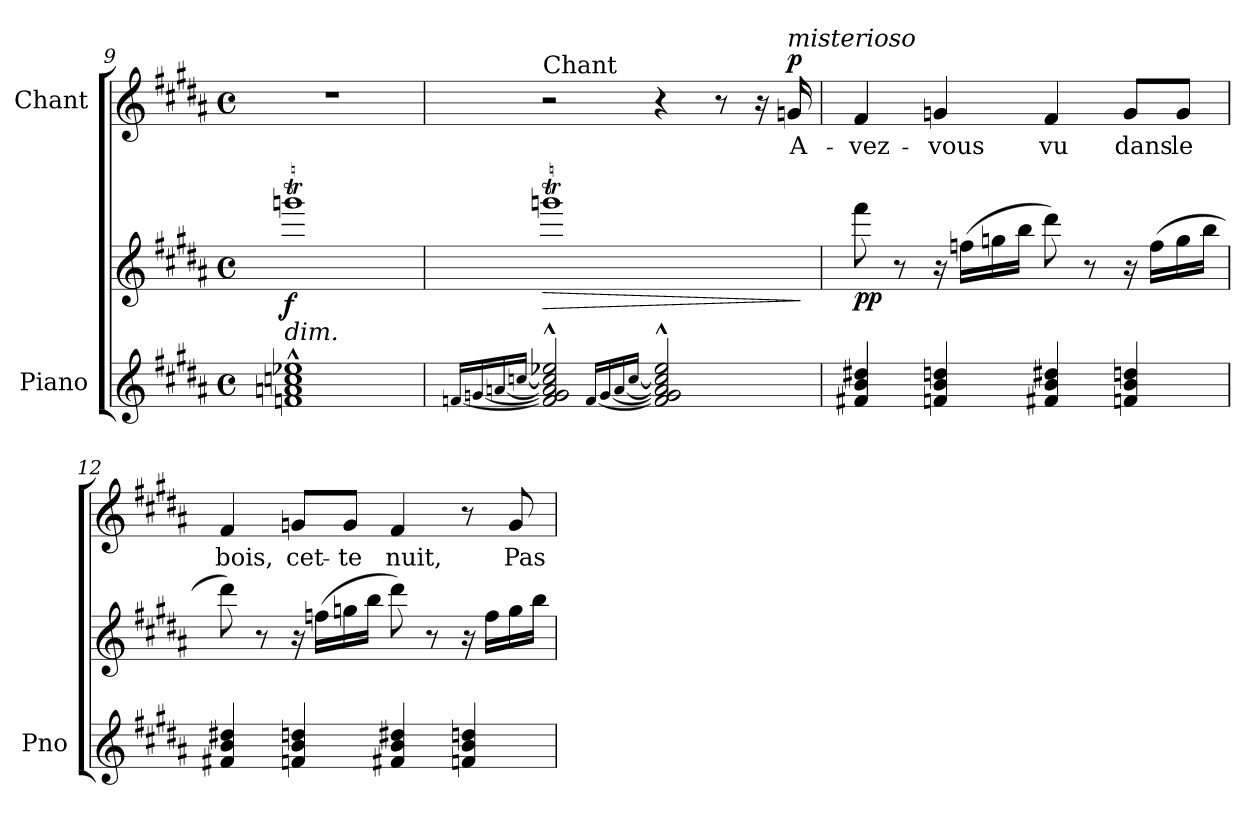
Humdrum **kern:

**kern	**kern	**dynam	**kern	**text	**dynam
*part2	*part2	*part2	*part1	*part1	*part1
*staff3	*staff2	*staff2/3	*staff1	*staff1	*staff1
*I"Piano	*	*	*I"Chant	*	*
*I'Pno	*	*	*	*	*
*clefG2	*clefG2	*	*clefG2	*	*
*k[f#c#g#d#a#]	*k[f#c#g#d#a#]	*	*k[f#c#g#d#a#]	*	*
*M4/4	*M4/4	*	*M4/4	*	*
*met(c)	*met(c)	*	*met(c)	*	*
=9	=9	=9	=9	=9	=9
!	!LO:TX:b:i:t=dim.	!	!	!	!
!	!	!LO:DY:b	!	!	!
1fn^^ 1an^^ 1ccn^^ 1ee-X^^	1gggnT	f	1r	.	.
=10	=10	=10	=10	=10	=10
[16qfn/LL	.	.	.	.	.
[16qgn/	.	.	.	.	.
[16qan/	.	.	.	.	.
[16qccn/JJ	.	.	.	.	.
!	!	!	!LO:TX:a:t=Chant	!	!
!	!	!LO:HP:b	!	!	!
2f/]^^ 2g/]^^ 2a/]^^ 2cc/]^^ 2ee-X/^^	1gggnT	>	2r	.	.
[16qf/LL	.	.	.	.	.
[16qg/	.	.	.	.	.
[16qa/	.	.	.	.	.
[16qcc/JJ	.	.	.	.	.
2f/]^^ 2g/]^^ 2a/]^^ 2cc/]^^ 2ee-/^^	.	.	4r	.	.
.	.	.	8r	.	.
.	.	.	16r	.	.
!	!	!	!LO:TX:i:t=misterioso	!	!
!	!	!	!	!	!LO:DY:a
.	.	.	16gn/	A-	p
.	.	]	.	.	.
=11	=11	=11	=11	=11	=11
!	!	!LO:DY:b	!	!	!
4f#X/ 4b/ 4dd#X/	8fff#\	pp	4f#/	-vez-	.
.	8r	.	.	.	.
4fn/ 4b/ 4ddn/	16r	.	4gn/	-vous	.
.	(16ffn\LL	.	.	.	.
.	16ggn\	.	.	.	.
.	16bb\JJ	.	.	.	.
4f#X/ 4b/ 4dd#X/	8ddd#\)	.	4f#/	vu	.
.	8r	.	.	.	.
4fn/ 4b/ 4ddn/	16r	.	8g/L	dans	.
.	(16ff\LL	.	.	.	.
.	16gg\	.	8g/J	le	.
.	16bb\JJ	.	.	.	.
=12	=12	=12	=12	=12	=12
4f#X/ 4b/ 4dd#X/	8ddd#\)	.	4f#/	bois,	.
.	8r	.	.	.	.
4fn/ 4b/ 4ddn/	16r	.	8gn/L	cet-	.
.	(16ffn\LL	.	.	.	.
.	16ggn\	.	8g/J	-te	.
.	16bb\JJ	.	.	.	.
4f#X/ 4b/ 4dd#X/	8ddd#\)	.	4f#/	nuit,	.
.	8r	.	.	.	.
4fn/ 4b/ 4ddn/	16r	.	8r	.	.
.	16ff\LL	.	.	.	.
.	16gg\	.	8g/	Pas-	.
.	16bb\JJ	.	.	.	.
=	=	=	=	=	=
*-	*-	*-	*-	*-	*-
